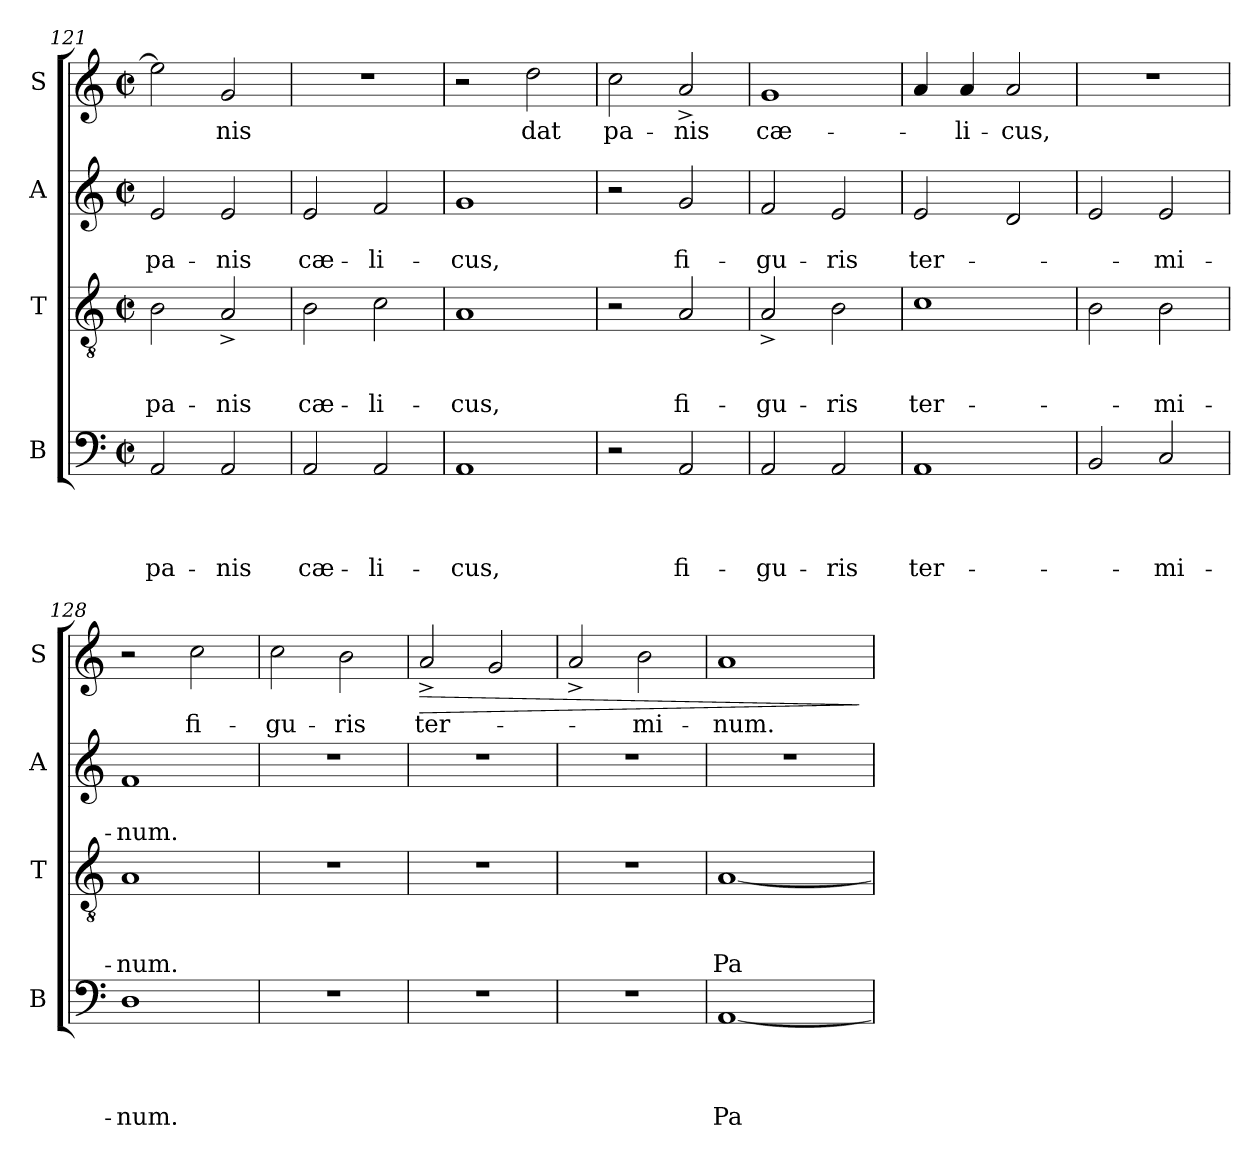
**kern	**text	**text	**text	**text	**kern	**text	**text	**text	**kern	**text	**text	**kern	**text	**dynam
*part4	*part4	*part4	*part4	*part4	*part3	*part3	*part3	*part3	*part2	*part2	*part2	*part1	*part1	*part1
*staff4	*staff4	*staff4	*staff4	*staff4	*staff3	*staff3	*staff3	*staff3	*staff2	*staff2	*staff2	*staff1	*staff1	*staff1
*I"B	*	*	*	*	*I"T	*	*	*	*I"A	*	*	*I"S	*	*
*I'B	*	*	*	*	*I'T	*	*	*	*I'A	*	*	*I'S	*	*
*clefF4	*	*	*	*	*clefGv2	*	*	*	*clefG2	*	*	*clefG2	*	*
*k[]	*	*	*	*	*k[]	*	*	*	*k[]	*	*	*k[]	*	*
*C:	*	*	*	*	*C:	*	*	*	*C:	*	*	*C:	*	*
*M2/2	*	*	*	*	*M2/2	*	*	*	*M2/2	*	*	*M2/2	*	*
*met(c|)	*	*	*	*	*met(c|)	*	*	*	*met(c|)	*	*	*met(c|)	*	*
=121	=121	=121	=121	=121	=121	=121	=121	=121	=121	=121	=121	=121	=121	=121
!	!	!	!	!LO:LY:b	!	!	!	!LO:LY:b	!	!	!LO:LY:b	!	!	!
2AA/	.	.	.	pa-	2B\	.	.	pa-	2e/	.	pa-	2ee\]	.	.
!	!	!	!	!LO:LY:b	!	!	!	!LO:LY:b	!	!	!LO:LY:b	!	!LO:LY:b	!
2AA/	.	.	.	-nis	2A^</	.	.	-nis	2e/	.	-nis	2g/	-nis	.
=122	=122	=122	=122	=122	=122	=122	=122	=122	=122	=122	=122	=122	=122	=122
!	!	!	!	!LO:LY:b	!	!	!	!LO:LY:b	!	!	!LO:LY:b	!	!	!
2AA/	.	.	.	cæ-	2B\	.	.	cæ-	2e/	.	cæ-	1r	.	.
!	!	!	!	!LO:LY:b	!	!	!	!LO:LY:b	!	!	!LO:LY:b	!	!	!
2AA/	.	.	.	-li-	2c\	.	.	-li-	2f/	.	-li-	.	.	.
=123	=123	=123	=123	=123	=123	=123	=123	=123	=123	=123	=123	=123	=123	=123
!	!	!	!	!LO:LY:b	!	!	!	!LO:LY:b	!	!	!LO:LY:b	!	!	!
1AA	.	.	.	-cus,	1A	.	.	-cus,	1g	.	-cus,	2r	.	.
!	!	!	!	!	!	!	!	!	!	!	!	!	!LO:LY:b	!
.	.	.	.	.	.	.	.	.	.	.	.	2dd\	dat	.
=124	=124	=124	=124	=124	=124	=124	=124	=124	=124	=124	=124	=124	=124	=124
!	!	!	!	!	!	!	!	!	!	!	!	!	!LO:LY:b	!
2r	.	.	.	.	2r	.	.	.	2r	.	.	2cc\	pa-	.
!	!	!	!	!LO:LY:b	!	!	!	!LO:LY:b	!	!	!LO:LY:b	!	!LO:LY:b	!
2AA/	.	.	.	fi-	2A/	.	.	fi-	2g/	.	fi-	2a^</	-nis	.
=125	=125	=125	=125	=125	=125	=125	=125	=125	=125	=125	=125	=125	=125	=125
!	!	!	!	!LO:LY:b	!	!	!	!LO:LY:b	!	!	!LO:LY:b	!	!LO:LY:b	!
2AA/	.	.	.	-gu-	2A^</	.	.	-gu-	2f/	.	-gu-	1g	cæ-	.
!	!	!	!	!LO:LY:b	!	!	!	!LO:LY:b	!	!	!LO:LY:b	!	!	!
2AA/	.	.	.	-ris	2B\	.	.	-ris	2e/	.	-ris	.	.	.
=126	=126	=126	=126	=126	=126	=126	=126	=126	=126	=126	=126	=126	=126	=126
!	!	!	!	!LO:LY:b	!	!	!	!LO:LY:b	!	!	!LO:LY:b	!	!	!
1AA	.	.	.	ter-	1c	.	.	ter-	2e/	.	ter-	4a/	.	.
!	!	!	!	!	!	!	!	!	!	!	!	!	!LO:LY:b	!
.	.	.	.	.	.	.	.	.	.	.	.	4a/	-li-	.
!	!	!	!	!	!	!	!	!	!	!	!	!	!LO:LY:b	!
.	.	.	.	.	.	.	.	.	2d/	.	.	2a/	-cus,	.
=127	=127	=127	=127	=127	=127	=127	=127	=127	=127	=127	=127	=127	=127	=127
2BB/	.	.	.	.	2B\	.	.	.	2e/	.	.	1r	.	.
!	!	!	!	!LO:LY:b	!	!	!	!LO:LY:b	!	!	!LO:LY:b	!	!	!
2C/	.	.	.	-mi-	2B\	.	.	-mi-	2e/	.	-mi-	.	.	.
=128	=128	=128	=128	=128	=128	=128	=128	=128	=128	=128	=128	=128	=128	=128
!	!	!	!	!LO:LY:b	!	!	!	!LO:LY:b	!	!	!LO:LY:b	!	!	!
1D	.	.	.	-num.	1A	.	.	-num.	1f	.	-num.	2r	.	.
!	!	!	!	!	!	!	!	!	!	!	!	!	!LO:LY:b	!
.	.	.	.	.	.	.	.	.	.	.	.	2cc\	fi-	.
=129	=129	=129	=129	=129	=129	=129	=129	=129	=129	=129	=129	=129	=129	=129
!	!	!	!	!	!	!	!	!	!	!	!	!	!LO:LY:b	!
1r	.	.	.	.	1r	.	.	.	1r	.	.	2cc\	-gu-	.
!	!	!	!	!	!	!	!	!	!	!	!	!	!LO:LY:b	!
.	.	.	.	.	.	.	.	.	.	.	.	2b\	-ris	.
=130	=130	=130	=130	=130	=130	=130	=130	=130	=130	=130	=130	=130	=130	=130
!	!	!	!	!	!	!	!	!	!	!	!	!	!LO:LY:b	!LO:HP:b
1r	.	.	.	.	1r	.	.	.	1r	.	.	2a^</	ter-	>
.	.	.	.	.	.	.	.	.	.	.	.	2g/	.	.
=131	=131	=131	=131	=131	=131	=131	=131	=131	=131	=131	=131	=131	=131	=131
1r	.	.	.	.	1r	.	.	.	1r	.	.	2a^</	.	.
!	!	!	!	!	!	!	!	!	!	!	!	!	!LO:LY:b	!
.	.	.	.	.	.	.	.	.	.	.	.	2b\	-mi-	.
=132	=132	=132	=132	=132	=132	=132	=132	=132	=132	=132	=132	=132	=132	=132
!	!	!	!	!LO:LY:b	!	!	!	!LO:LY:b	!	!	!	!	!LO:LY:b	!
*^	*	*	*	*	*^	*	*	*	*	*	*	*	*	*
[<1AA	4.ryy	.	.	.	Pa-	[<1A	4.ryy	.	.	Pa-	1r	.	.	1a	-num.	.
.	2ryy	.	.	.	.	.	2ryy	.	.	.	.	.	.	.	.	.
.	8ryy	.	.	.	.	.	8ryy	.	.	.	.	.	.	.	.	.
.	.	.	.	.	.	.	.	.	.	.	.	.	.	.	.	]
*v	*v	*	*	*	*	*	*	*	*	*	*	*	*	*	*	*
*	*	*	*	*	*v	*v	*	*	*	*	*	*	*	*	*
=	=	=	=	=	=	=	=	=	=	=	=	=	=	=
*-	*-	*-	*-	*-	*-	*-	*-	*-	*-	*-	*-	*-	*-	*-
